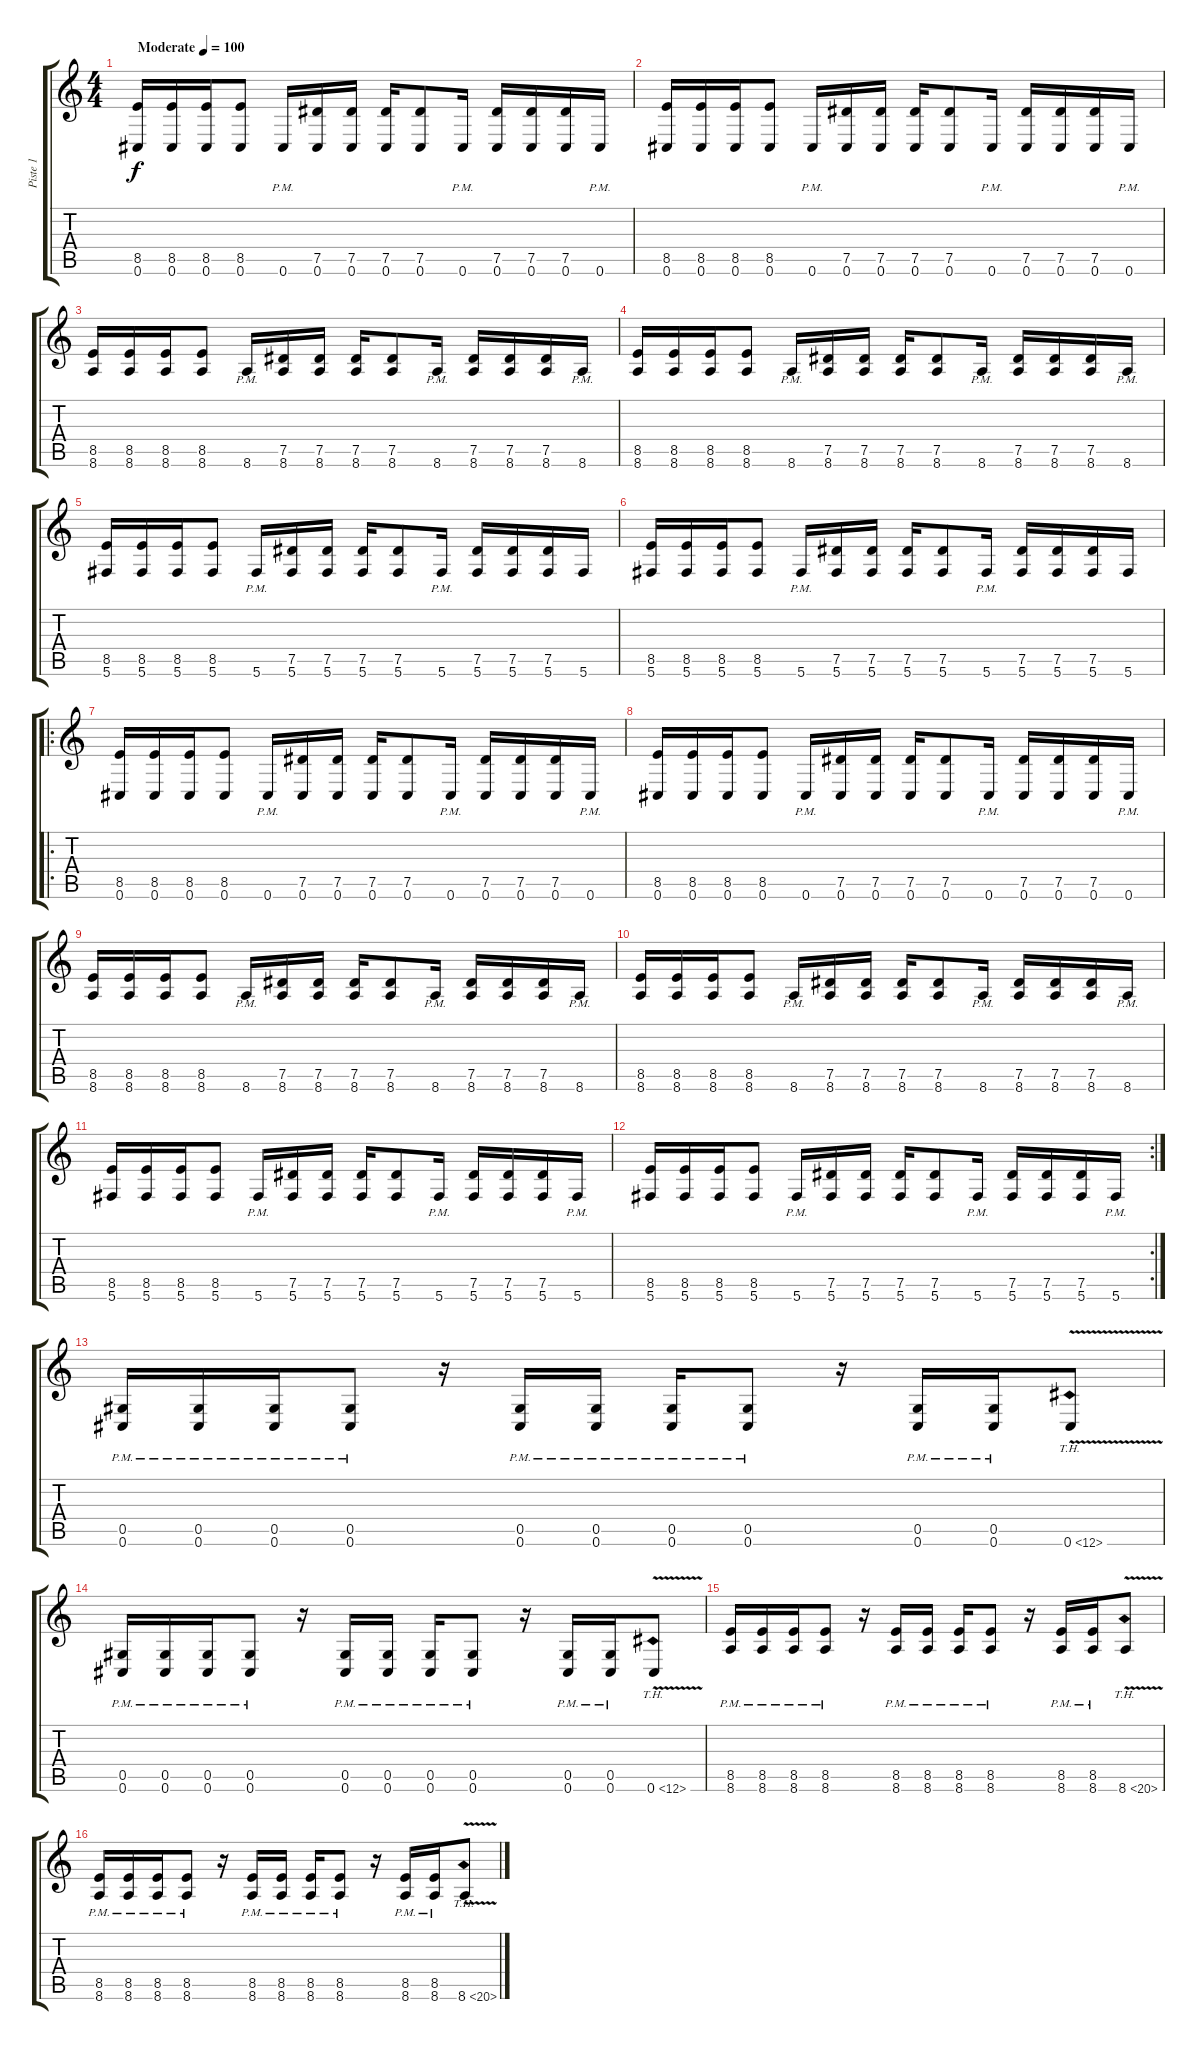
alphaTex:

\track ("Piste 1" "Piste 1") {instrument distortionguitar}
\staff {score tabs}
\tuning (Eb4 Bb3 Gb3 Db3 Ab2 Db2) {hide}
\ts (4 4)
\tempo (100 "Moderate")
\clef g2
\ks c
(8.5 0.6).16{dy f instrument distortionguitar} (8.5 0.6).16 (8.5 0.6).16 (8.5 0.6).8 0.6{pm}.16 (7.5 0.6).16 (7.5 0.6).16 (7.5 0.6).16 (7.5 0.6).8 0.6{pm}.16 (7.5 0.6).16 (7.5 0.6).16 (7.5 0.6).16 0.6{pm}.16 |
(8.5 0.6).16 (8.5 0.6).16 (8.5 0.6).16 (8.5 0.6).8 0.6{pm}.16 (7.5 0.6).16 (7.5 0.6).16 (7.5 0.6).16 (7.5 0.6).8 0.6{pm}.16 (7.5 0.6).16 (7.5 0.6).16 (7.5 0.6).16 0.6{pm}.16 |
(8.5 8.6).16 (8.5 8.6).16 (8.5 8.6).16 (8.5 8.6).8 8.6{pm}.16 (7.5 8.6).16 (7.5 8.6).16 (7.5 8.6).16 (7.5 8.6).8 8.6{pm}.16 (7.5 8.6).16 (7.5 8.6).16 (7.5 8.6).16 8.6{pm}.16 |
(8.5 8.6).16 (8.5 8.6).16 (8.5 8.6).16 (8.5 8.6).8 8.6{pm}.16 (7.5 8.6).16 (7.5 8.6).16 (7.5 8.6).16 (7.5 8.6).8 8.6{pm}.16 (7.5 8.6).16 (7.5 8.6).16 (7.5 8.6).16 8.6{pm}.16 |
(8.5 5.6).16 (8.5 5.6).16 (8.5 5.6).16 (8.5 5.6).8 5.6{pm}.16 (7.5 5.6).16 (7.5 5.6).16 (7.5 5.6).16 (7.5 5.6).8 5.6{pm}.16 (7.5 5.6).16 (7.5 5.6).16 (7.5 5.6).16 5.6.16 |
(8.5 5.6).16 (8.5 5.6).16 (8.5 5.6).16 (8.5 5.6).8 5.6{pm}.16 (7.5 5.6).16 (7.5 5.6).16 (7.5 5.6).16 (7.5 5.6).8 5.6{pm}.16 (7.5 5.6).16 (7.5 5.6).16 (7.5 5.6).16 5.6.16 |
\ro
(8.5 0.6).16 (8.5 0.6).16 (8.5 0.6).16 (8.5 0.6).8 0.6{pm}.16 (7.5 0.6).16 (7.5 0.6).16 (7.5 0.6).16 (7.5 0.6).8 0.6{pm}.16 (7.5 0.6).16 (7.5 0.6).16 (7.5 0.6).16 0.6{pm}.16 |
(8.5 0.6).16 (8.5 0.6).16 (8.5 0.6).16 (8.5 0.6).8 0.6{pm}.16 (7.5 0.6).16 (7.5 0.6).16 (7.5 0.6).16 (7.5 0.6).8 0.6{pm}.16 (7.5 0.6).16 (7.5 0.6).16 (7.5 0.6).16 0.6{pm}.16 |
(8.5 8.6).16 (8.5 8.6).16 (8.5 8.6).16 (8.5 8.6).8 8.6{pm}.16 (7.5 8.6).16 (7.5 8.6).16 (7.5 8.6).16 (7.5 8.6).8 8.6{pm}.16 (7.5 8.6).16 (7.5 8.6).16 (7.5 8.6).16 8.6{pm}.16 |
(8.5 8.6).16 (8.5 8.6).16 (8.5 8.6).16 (8.5 8.6).8 8.6{pm}.16 (7.5 8.6).16 (7.5 8.6).16 (7.5 8.6).16 (7.5 8.6).8 8.6{pm}.16 (7.5 8.6).16 (7.5 8.6).16 (7.5 8.6).16 8.6{pm}.16 |
(8.5 5.6).16 (8.5 5.6).16 (8.5 5.6).16 (8.5 5.6).8 5.6{pm}.16 (7.5 5.6).16 (7.5 5.6).16 (7.5 5.6).16 (7.5 5.6).8 5.6{pm}.16 (7.5 5.6).16 (7.5 5.6).16 (7.5 5.6).16 5.6{pm}.16 |
\rc 2
(8.5 5.6).16 (8.5 5.6).16 (8.5 5.6).16 (8.5 5.6).8 5.6{pm}.16 (7.5 5.6).16 (7.5 5.6).16 (7.5 5.6).16 (7.5 5.6).8 5.6{pm}.16 (7.5 5.6).16 (7.5 5.6).16 (7.5 5.6).16 5.6{pm}.16 |
(0.5{pm} 0.6{pm}).16 (0.5{pm} 0.6{pm}).16 (0.5{pm} 0.6{pm}).16 (0.5{pm} 0.6{pm}).8 r.16 (0.5{pm} 0.6{pm}).16 (0.5{pm} 0.6{pm}).16 (0.5{pm} 0.6{pm}).16 (0.5{pm} 0.6{pm}).8 r.16 (0.5{pm} 0.6{pm}).16 (0.5{pm} 0.6{pm}).16 0.6{th 12 v}.8 |
(0.5{pm} 0.6{pm}).16 (0.5{pm} 0.6{pm}).16 (0.5{pm} 0.6{pm}).16 (0.5{pm} 0.6{pm}).8 r.16 (0.5{pm} 0.6{pm}).16 (0.5{pm} 0.6{pm}).16 (0.5{pm} 0.6{pm}).16 (0.5{pm} 0.6{pm}).8 r.16 (0.5{pm} 0.6{pm}).16 (0.5{pm} 0.6{pm}).16 0.6{th 12 v}.8 |
(8.5{pm} 8.6{pm}).16 (8.5{pm} 8.6{pm}).16 (8.5{pm} 8.6{pm}).16 (8.5{pm} 8.6{pm}).8 r.16 (8.5{pm} 8.6{pm}).16 (8.5{pm} 8.6{pm}).16 (8.5{pm} 8.6{pm}).16 (8.5{pm} 8.6{pm}).8 r.16 (8.5{pm} 8.6{pm}).16 (8.5{pm} 8.6{pm}).16 8.6{th 12 v}.8 |
(8.5{pm} 8.6{pm}).16 (8.5{pm} 8.6{pm}).16 (8.5{pm} 8.6{pm}).16 (8.5{pm} 8.6{pm}).8 r.16 (8.5{pm} 8.6{pm}).16 (8.5{pm} 8.6{pm}).16 (8.5{pm} 8.6{pm}).16 (8.5{pm} 8.6{pm}).8 r.16 (8.5{pm} 8.6{pm}).16 (8.5{pm} 8.6{pm}).16 8.6{th 12 v}.8
